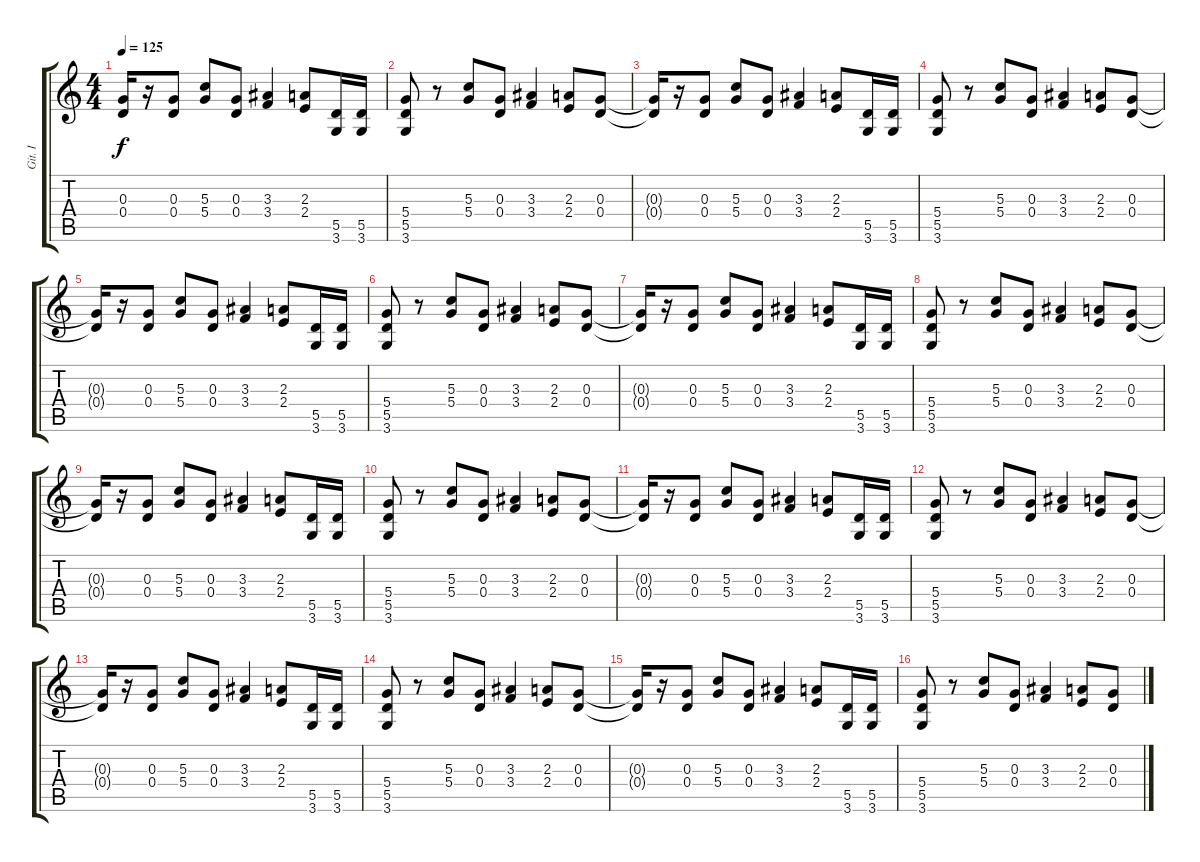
\track ("Git. I" "Git. I") {instrument overdrivenguitar}
\staff {score tabs}
\tuning (E4 B3 G3 D3 A2 E2) {hide}
\ts (4 4)
\tempo 125
\clef g2
\ks c
(0.3{t} 0.4{t}).16{dy f} r.16 (0.3 0.4).8 (5.3 5.4).8 (0.3 0.4).8 (3.3 3.4).4 (2.3 2.4).8 (5.5 3.6).16 (5.5 3.6).16 |
(5.4 5.5 3.6).8 r.8 (5.3 5.4).8 (0.3 0.4).8 (3.3 3.4).4 (2.3 2.4).8 (0.3 0.4).8 |
(0.3{t} 0.4{t}).16 r.16 (0.3 0.4).8 (5.3 5.4).8 (0.3 0.4).8 (3.3 3.4).4 (2.3 2.4).8 (5.5 3.6).16 (5.5 3.6).16 |
(5.4 5.5 3.6).8 r.8 (5.3 5.4).8 (0.3 0.4).8 (3.3 3.4).4 (2.3 2.4).8 (0.3 0.4).8 |
(0.3{t} 0.4{t}).16 r.16 (0.3 0.4).8 (5.3 5.4).8 (0.3 0.4).8 (3.3 3.4).4 (2.3 2.4).8 (5.5 3.6).16 (5.5 3.6).16 |
(5.4 5.5 3.6).8 r.8 (5.3 5.4).8 (0.3 0.4).8 (3.3 3.4).4 (2.3 2.4).8 (0.3 0.4).8 |
(0.3{t} 0.4{t}).16 r.16 (0.3 0.4).8 (5.3 5.4).8 (0.3 0.4).8 (3.3 3.4).4 (2.3 2.4).8 (5.5 3.6).16 (5.5 3.6).16 |
(5.4 5.5 3.6).8 r.8 (5.3 5.4).8 (0.3 0.4).8 (3.3 3.4).4 (2.3 2.4).8 (0.3 0.4).8 |
(0.3{t} 0.4{t}).16 r.16 (0.3 0.4).8 (5.3 5.4).8 (0.3 0.4).8 (3.3 3.4).4 (2.3 2.4).8 (5.5 3.6).16 (5.5 3.6).16 |
(5.4 5.5 3.6).8 r.8 (5.3 5.4).8 (0.3 0.4).8 (3.3 3.4).4 (2.3 2.4).8 (0.3 0.4).8 |
(0.3{t} 0.4{t}).16 r.16 (0.3 0.4).8 (5.3 5.4).8 (0.3 0.4).8 (3.3 3.4).4 (2.3 2.4).8 (5.5 3.6).16 (5.5 3.6).16 |
(5.4 5.5 3.6).8 r.8 (5.3 5.4).8 (0.3 0.4).8 (3.3 3.4).4 (2.3 2.4).8 (0.3 0.4).8 |
(0.3{t} 0.4{t}).16 r.16 (0.3 0.4).8 (5.3 5.4).8 (0.3 0.4).8 (3.3 3.4).4 (2.3 2.4).8 (5.5 3.6).16 (5.5 3.6).16 |
(5.4 5.5 3.6).8 r.8 (5.3 5.4).8 (0.3 0.4).8 (3.3 3.4).4 (2.3 2.4).8 (0.3 0.4).8 |
(0.3{t} 0.4{t}).16 r.16 (0.3 0.4).8 (5.3 5.4).8 (0.3 0.4).8 (3.3 3.4).4 (2.3 2.4).8 (5.5 3.6).16 (5.5 3.6).16 |
(5.4 5.5 3.6).8 r.8 (5.3 5.4).8 (0.3 0.4).8 (3.3 3.4).4 (2.3 2.4).8 (0.3 0.4).8
